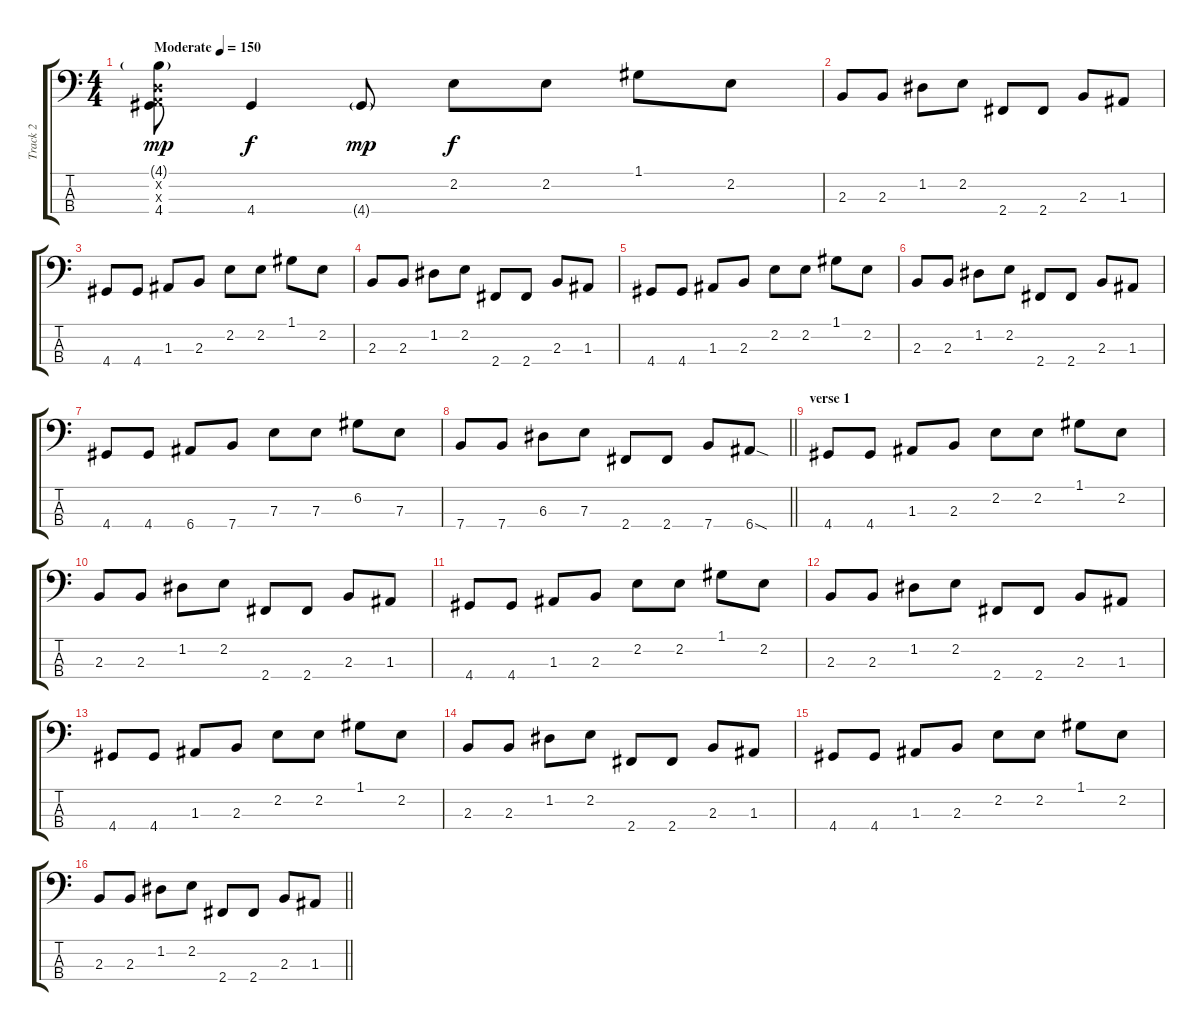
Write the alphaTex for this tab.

\track ("Track 2" "Track 2") {instrument electricbassfinger}
\staff {score tabs}
\tuning (G2 D2 A1 E1) {hide}
\ts (4 4)
\tempo (150 "Moderate")
\clef f4
\ks c
(4.1{g} 0.2{x} 0.3{x} 4.4).8{dy mp instrument electricbassfinger} 4.4.4{dy f} 4.4{g}.8{dy mp} 2.2.8{dy f} 2.2.8 1.1.8 2.2.8 |
2.3.8 2.3.8 1.2.8 2.2.8 2.4.8 2.4.8 2.3.8 1.3.8 |
4.4.8 4.4.8 1.3.8 2.3.8 2.2.8 2.2.8 1.1.8 2.2.8 |
2.3.8 2.3.8 1.2.8 2.2.8 2.4.8 2.4.8 2.3.8 1.3.8 |
4.4.8 4.4.8 1.3.8 2.3.8 2.2.8 2.2.8 1.1.8 2.2.8 |
2.3.8 2.3.8 1.2.8 2.2.8 2.4.8 2.4.8 2.3.8 1.3.8 |
4.4.8 4.4.8 6.4.8 7.4.8 7.3.8 7.3.8 6.2.8 7.3.8 |
\barLineRight lightlight
7.4.8 7.4.8 6.3.8 7.3.8 2.4.8 2.4.8 7.4.8 6.4{sod}.8 |
\section ("" "verse 1")
4.4.8 4.4.8 1.3.8 2.3.8 2.2.8 2.2.8 1.1.8 2.2.8 |
2.3.8 2.3.8 1.2.8 2.2.8 2.4.8 2.4.8 2.3.8 1.3.8 |
4.4.8 4.4.8 1.3.8 2.3.8 2.2.8 2.2.8 1.1.8 2.2.8 |
2.3.8 2.3.8 1.2.8 2.2.8 2.4.8 2.4.8 2.3.8 1.3.8 |
4.4.8 4.4.8 1.3.8 2.3.8 2.2.8 2.2.8 1.1.8 2.2.8 |
2.3.8 2.3.8 1.2.8 2.2.8 2.4.8 2.4.8 2.3.8 1.3.8 |
4.4.8 4.4.8 1.3.8 2.3.8 2.2.8 2.2.8 1.1.8 2.2.8 |
\barLineRight lightlight
2.3.8 2.3.8 1.2.8 2.2.8 2.4.8 2.4.8 2.3.8 1.3.8
